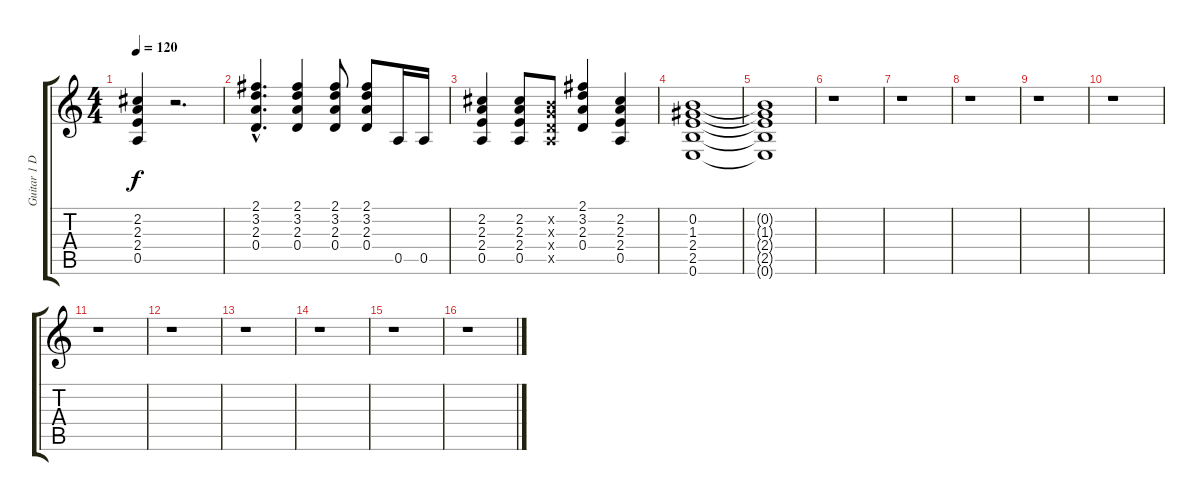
\track ("Guitar 1 Double" "Guitar 1 D") {instrument overdrivenguitar}
\staff {score tabs}
\tuning (E4 B3 G3 D3 A2 E2) {hide}
\ts (4 4)
\tempo 120
\clef g2
\ks c
(2.2 2.3 2.4 0.5).4{dy f} r.2{d} |
(2.1{hac} 3.2{hac} 2.3{hac} 0.4{hac}).4{d} (2.1 3.2 2.3 0.4).4 (2.1 3.2 2.3 0.4).8 (2.1 3.2 2.3 0.4).8 0.5.16 0.5.16 |
(2.2 2.3 2.4 0.5).4 (2.2 2.3 2.4 0.5).8 (0.2{x} 0.3{x} 0.4{x} 0.5{x}).8 (2.1 3.2 2.3 0.4).4 (2.2 2.3 2.4 0.5).4 |
(0.2 1.3 2.4 2.5 0.6).1 |
(0.2{t} 1.3{t} 2.4{t} 2.5{t} 0.6{t}).1 |
r.1 |
r.1 |
r.1 |
r.1 |
r.1 |
r.1 |
r.1 |
r.1 |
r.1 |
r.1 |
r.1
